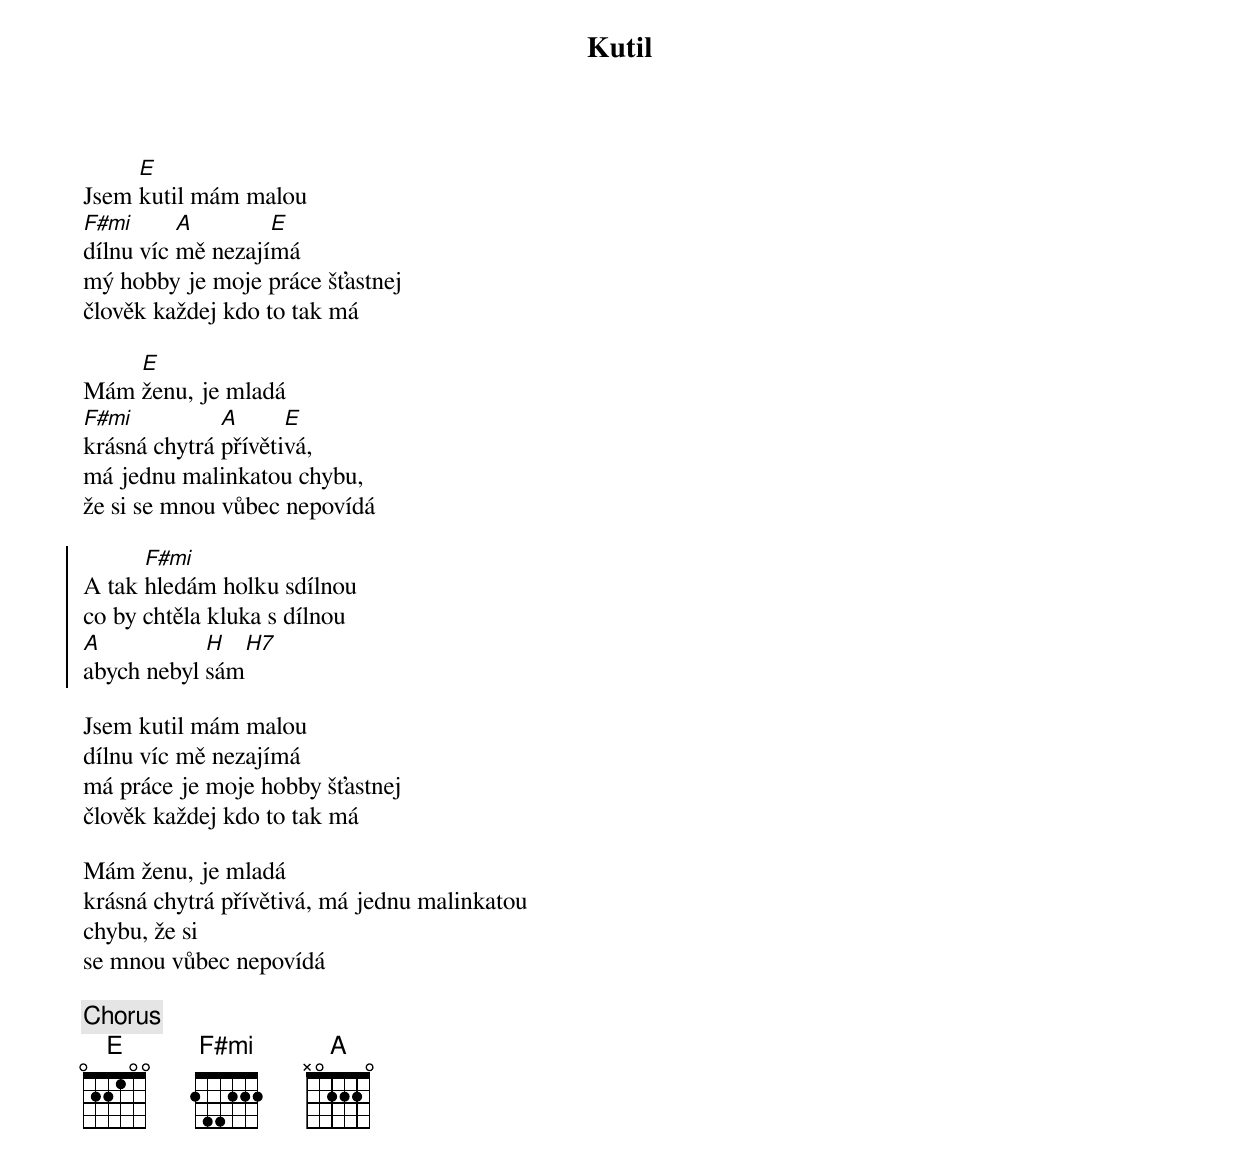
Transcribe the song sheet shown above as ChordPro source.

{title: Kutil}
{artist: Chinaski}
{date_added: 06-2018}
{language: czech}
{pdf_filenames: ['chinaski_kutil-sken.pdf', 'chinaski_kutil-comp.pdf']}
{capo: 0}
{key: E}
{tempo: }
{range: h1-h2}
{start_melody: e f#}
{start_of_verse}
Jsem [E]kutil mám malou
[F#mi]dílnu víc [A]mě nezají[E]má
mý hobby je moje práce šťastnej
člověk každej kdo to tak má
{end_of_verse}

{start_of_verse}
Mám [E]ženu, je mladá
[F#mi]krásná chytrá [A]přívěti[E]vá,
má jednu malinkatou chybu,
že si se mnou vůbec nepovídá
{end_of_verse}

{start_of_chorus}
A tak [F#mi]hledám holku sdílnou
co by chtěla kluka s dílnou
[A]abych nebyl [H]sám[H7]
{end_of_chorus}

{start_of_verse}
Jsem kutil mám malou
dílnu víc mě nezajímá
má práce je moje hobby šťastnej
člověk každej kdo to tak má
{end_of_verse}

{start_of_verse}
Mám ženu, je mladá
krásná chytrá přívětivá, má jednu malinkatou
chybu, že si
se mnou vůbec nepovídá
{end_of_verse}

{chorus}
